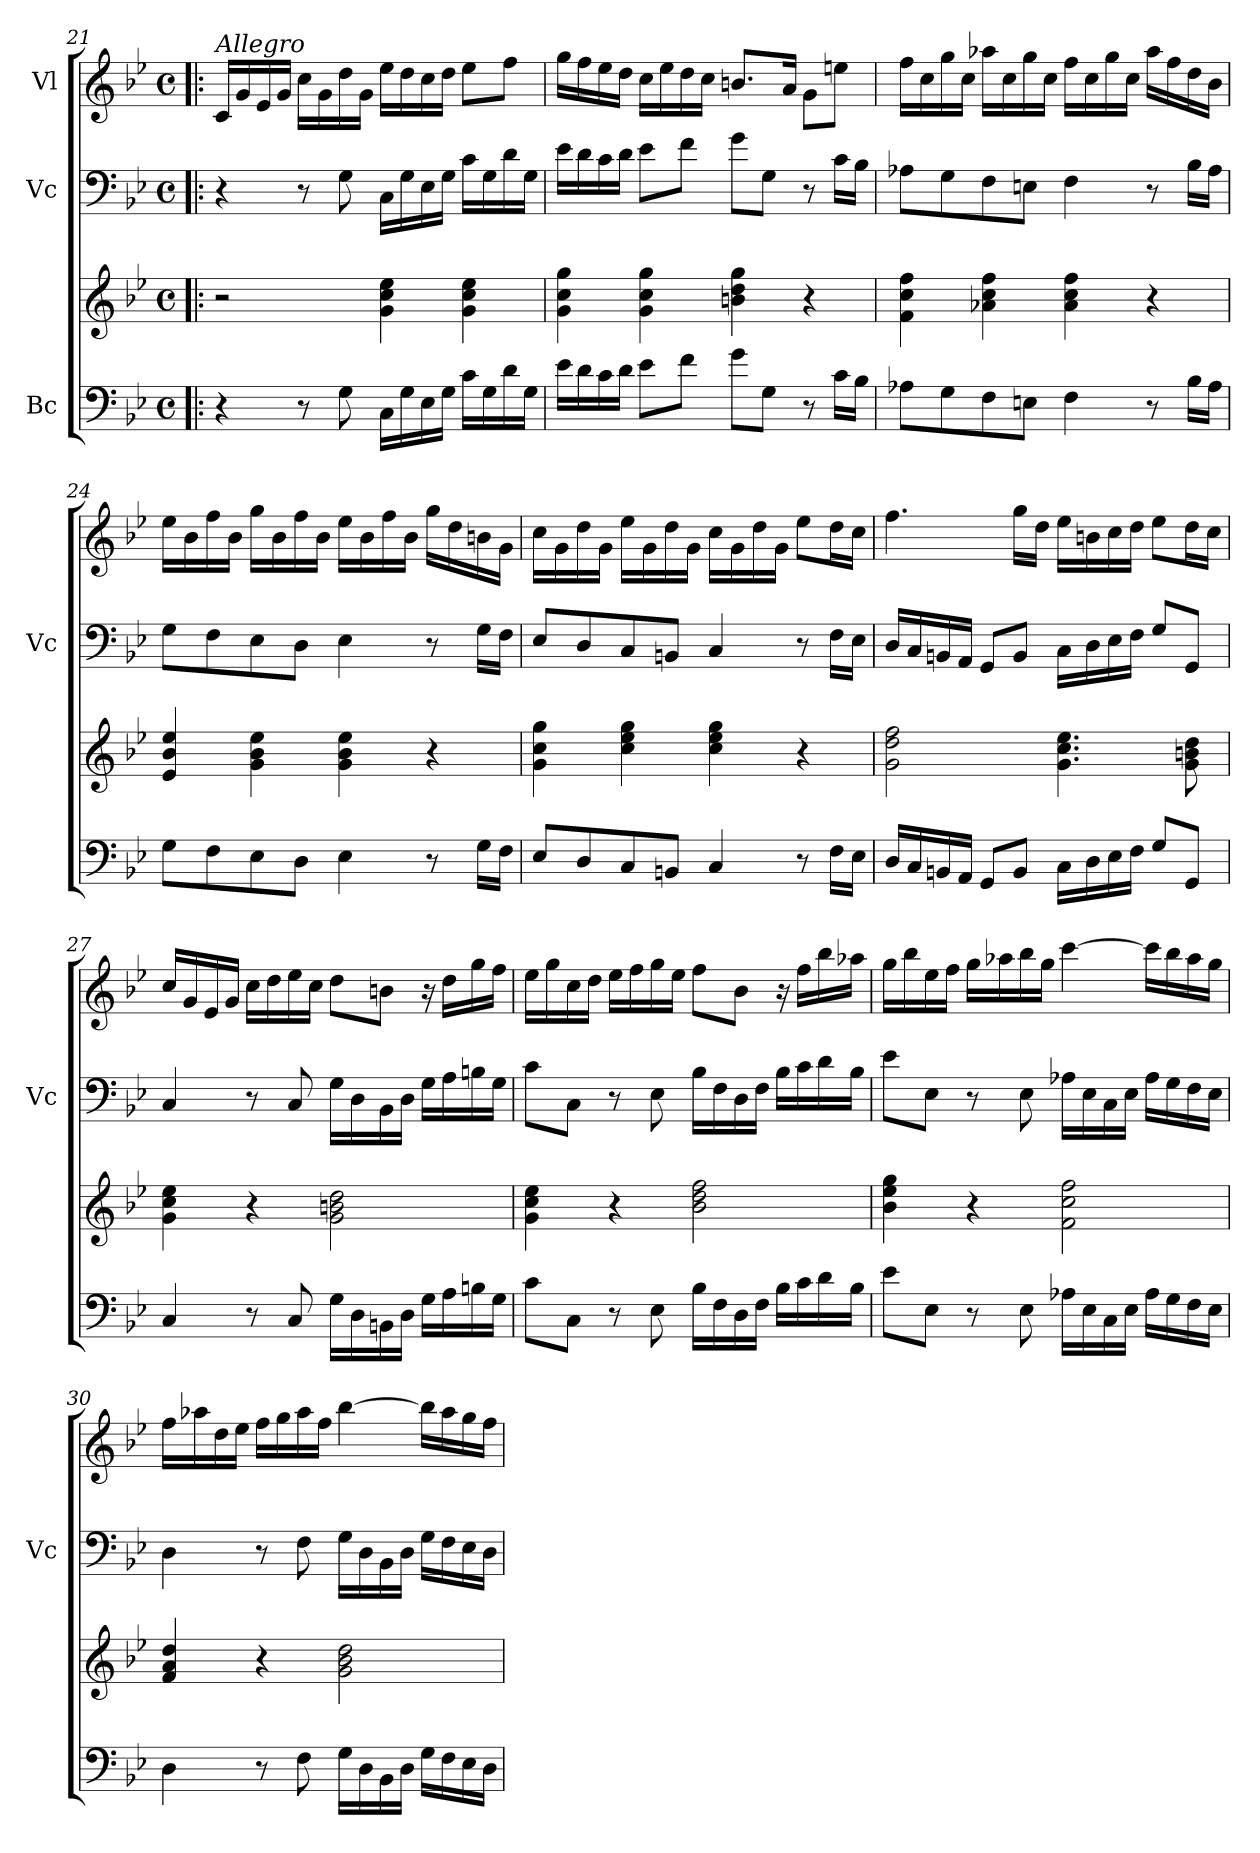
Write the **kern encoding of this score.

**kern	**kern	**kern	**kern
*part3	*part3	*part2	*part1
*staff4	*staff3	*staff2	*staff1
*I"Bc	*	*I"Vc	*I"Vl
*	*	*I'Vc	*
*clefF4	*clefG2	*clefF4	*clefG2
*k[b-e-]	*k[b-e-]	*k[b-e-]	*k[b-e-]
*M4/4	*M4/4	*M4/4	*M4/4
*met(c)	*met(c)	*met(c)	*met(c)
=21!|:	=21!|:	=21!|:	=21!|:
!	!	!	!LO:TX:a:i:t=Allegro
4r	2r	4r	16c/LL
.	.	.	16g/
.	.	.	16e-/
.	.	.	16g/JJ
8r	.	8r	16cc\LL
.	.	.	16g\
8G\	.	8G\	16dd\
.	.	.	16g\JJ
16C\LL	4g\ 4cc\ 4ee-\	16C\LL	16ee-\LL
16G\	.	16G\	16dd\
16E-\	.	16E-\	16cc\
16G\JJ	.	16G\JJ	16dd\JJ
16c\LL	4g\ 4cc\ 4ee-\	16c\LL	8ee-\L
16G\	.	16G\	.
16d\	.	16d\	8ff\J
16G\JJ	.	16G\JJ	.
=22	=22	=22	=22
16e-\LL	4g\ 4cc\ 4gg\	16e-\LL	16gg\LL
16d\	.	16d\	16ff\
16c\	.	16c\	16ee-\
16d\JJ	.	16d\JJ	16dd\JJ
8e-\L	4g\ 4cc\ 4gg\	8e-\L	16cc\LL
.	.	.	16ee-\
8f\J	.	8f\J	16dd\
.	.	.	16cc\JJ
8g\L	4bn\ 4dd\ 4gg\	8g\L	8.bn/L
8G\J	.	8G\J	.
.	.	.	16a/Jk
8r	4r	8r	8g\L
16c\LL	.	16c\LL	8een\J
16B-\JJ	.	16B-\JJ	.
!!LO:LB:g=z
=23	=23	=23	=23
8A-X\L	4f\ 4cc\ 4ff\	8A-X\L	16ff\LL
.	.	.	16cc\
8G\	.	8G\	16gg\
.	.	.	16cc\JJ
8F\	4a-X\ 4cc\ 4ff\	8F\	16aa-X\LL
.	.	.	16cc\
8En\J	.	8En\J	16gg\
.	.	.	16cc\JJ
4F\	4a-\ 4cc\ 4ff\	4F\	16ff\LL
.	.	.	16cc\
.	.	.	16gg\
.	.	.	16cc\JJ
8r	4r	8r	16aa-\LL
.	.	.	16ff\
16B-\LL	.	16B-\LL	16dd\
16A-\JJ	.	16A-\JJ	16b-\JJ
=24	=24	=24	=24
8G\L	4e-/ 4b-/ 4ee-/	8G\L	16ee-\LL
.	.	.	16b-\
8F\	.	8F\	16ff\
.	.	.	16b-\JJ
8E-\	4g\ 4b-\ 4ee-\	8E-\	16gg\LL
.	.	.	16b-\
8D\J	.	8D\J	16ff\
.	.	.	16b-\JJ
4E-\	4g\ 4b-\ 4ee-\	4E-\	16ee-\LL
.	.	.	16b-\
.	.	.	16ff\
.	.	.	16b-\JJ
8r	4r	8r	16gg\LL
.	.	.	16dd\
16G\LL	.	16G\LL	16bn\
16F\JJ	.	16F\JJ	16g\JJ
=25	=25	=25	=25
8E-/L	4g\ 4cc\ 4gg\	8E-/L	16cc\LL
.	.	.	16g\
8D/	.	8D/	16dd\
.	.	.	16g\JJ
8C/	4cc\ 4ee-\ 4gg\	8C/	16ee-\LL
.	.	.	16g\
8BBn/J	.	8BBn/J	16dd\
.	.	.	16g\JJ
4C/	4cc\ 4ee-\ 4gg\	4C/	16cc\LL
.	.	.	16g\
.	.	.	16dd\
.	.	.	16g\JJ
8r	4r	8r	8ee-\L
16F\LL	.	16F\LL	16dd\L
16E-\JJ	.	16E-\JJ	16cc\JJ
!!LO:LB:g=z
=26	=26	=26	=26
16D/LL	2g\ 2dd\ 2ff\	16D/LL	4.ff\
16C/	.	16C/	.
16BBn/	.	16BBn/	.
16AA/JJ	.	16AA/JJ	.
8GG/L	.	8GG/L	.
8BB/J	.	8BB/J	16gg\LL
.	.	.	16dd\JJ
16C\LL	4.g\ 4.cc\ 4.ee-\	16C\LL	16ee-\LL
16D\	.	16D\	16bn\
16E-\	.	16E-\	16cc\
16F\JJ	.	16F\JJ	16dd\JJ
8G/L	.	8G/L	8ee-\L
8GG/J	8g\ 8bn\ 8dd\	8GG/J	16dd\L
.	.	.	16cc\JJ
=27	=27	=27	=27
4C/	4g\ 4cc\ 4ee-\	4C/	16cc/LL
.	.	.	16g/
.	.	.	16e-/
.	.	.	16g/JJ
8r	4r	8r	16cc\LL
.	.	.	16dd\
8C/	.	8C/	16ee-\
.	.	.	16cc\JJ
16G\LL	2g\ 2bn\ 2dd\	16G\LL	8dd\L
16D\	.	16D\	.
16BBn\	.	16BB-\	8bn\J
16D\JJ	.	16D\JJ	.
16G\LL	.	16G\LL	16r
16A\	.	16A\	16dd\LL
16Bn\	.	16Bn\	16gg\
16G\JJ	.	16G\JJ	16ff\JJ
=28	=28	=28	=28
8c\L	4g\ 4cc\ 4ee-\	8c\L	16ee-\LL
.	.	.	16gg\
8C\J	.	8C\J	16cc\
.	.	.	16dd\JJ
8r	4r	8r	16ee-\LL
.	.	.	16ff\
8E-\	.	8E-\	16gg\
.	.	.	16ee-\JJ
16B-\LL	2b-\ 2dd\ 2ff\	16B-\LL	8ff\L
16F\	.	16F\	.
16D\	.	16D\	8b-\J
16F\JJ	.	16F\JJ	.
16B-\LL	.	16B-\LL	16r
16c\	.	16c\	16ff\LL
16d\	.	16d\	16bb-\
16B-\JJ	.	16B-\JJ	16aa-X\JJ
!!LO:PB:g=z
=29	=29	=29	=29
8e-\L	4b-\ 4ee-\ 4gg\	8e-\L	16gg\LL
.	.	.	16bb-\
8E-\J	.	8E-\J	16ee-\
.	.	.	16ff\JJ
8r	4r	8r	16gg\LL
.	.	.	16aa-X\
8E-\	.	8E-\	16bb-\
.	.	.	16gg\JJ
16A-X\LL	2f\ 2cc\ 2ff\	16A-X\LL	[4ccc\
16E-\	.	16E-\	.
16C\	.	16C\	.
16E-\JJ	.	16E-\JJ	.
16A-\LL	.	16A-\LL	16ccc\LL]
16G\	.	16G\	16bb-\
16F\	.	16F\	16aa-\
16E-\JJ	.	16E-\JJ	16gg\JJ
=30	=30	=30	=30
4D\	4f/ 4a/ 4dd/	4D\	16ff\LL
.	.	.	16aa-X\
.	.	.	16dd\
.	.	.	16ee-\JJ
8r	4r	8r	16ff\LL
.	.	.	16gg\
8F\	.	8F\	16aa-\
.	.	.	16ff\JJ
16G\LL	2g\ 2b-\ 2dd\	16G\LL	[4bb-\
16D\	.	16D\	.
16BB-\	.	16BB-\	.
16D\JJ	.	16D\JJ	.
16G\LL	.	16G\LL	16bb-\LL]
16F\	.	16F\	16aa-\
16E-\	.	16E-\	16gg\
16D\JJ	.	16D\JJ	16ff\JJ
=	=	=	=
*-	*-	*-	*-
